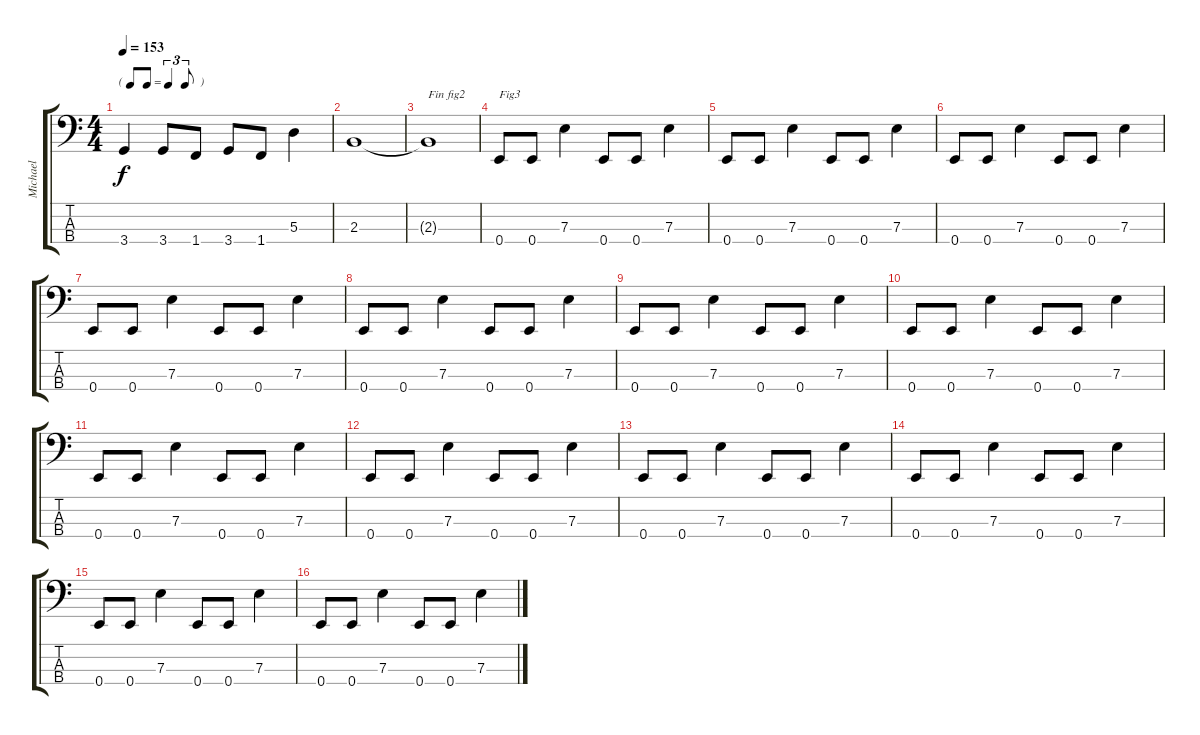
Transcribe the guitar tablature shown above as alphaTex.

\track ("Michael" "Michael") {instrument electricbasspick}
\staff {score tabs}
\tuning (G2 D2 A1 E1) {hide}
\ts (4 4)
\tf triplet8th
\tempo 153
\clef f4
\ks c
3.4.4{dy f} 3.4.8 1.4.8 3.4.8 1.4.8 5.3.4 |
2.3.1 |
2.3{t}.1{txt "Fin fig2"} |
0.4.8{txt "Fig3"} 0.4.8 7.3.4 0.4.8 0.4.8 7.3.4 |
0.4.8 0.4.8 7.3.4 0.4.8 0.4.8 7.3.4 |
0.4.8 0.4.8 7.3.4 0.4.8 0.4.8 7.3.4 |
0.4.8 0.4.8 7.3.4 0.4.8 0.4.8 7.3.4 |
0.4.8 0.4.8 7.3.4 0.4.8 0.4.8 7.3.4 |
0.4.8 0.4.8 7.3.4 0.4.8 0.4.8 7.3.4 |
0.4.8 0.4.8 7.3.4 0.4.8 0.4.8 7.3.4 |
0.4.8 0.4.8 7.3.4 0.4.8 0.4.8 7.3.4 |
0.4.8 0.4.8 7.3.4 0.4.8 0.4.8 7.3.4 |
0.4.8 0.4.8 7.3.4 0.4.8 0.4.8 7.3.4 |
0.4.8 0.4.8 7.3.4 0.4.8 0.4.8 7.3.4 |
0.4.8 0.4.8 7.3.4 0.4.8 0.4.8 7.3.4 |
0.4.8 0.4.8 7.3.4 0.4.8 0.4.8 7.3.4
